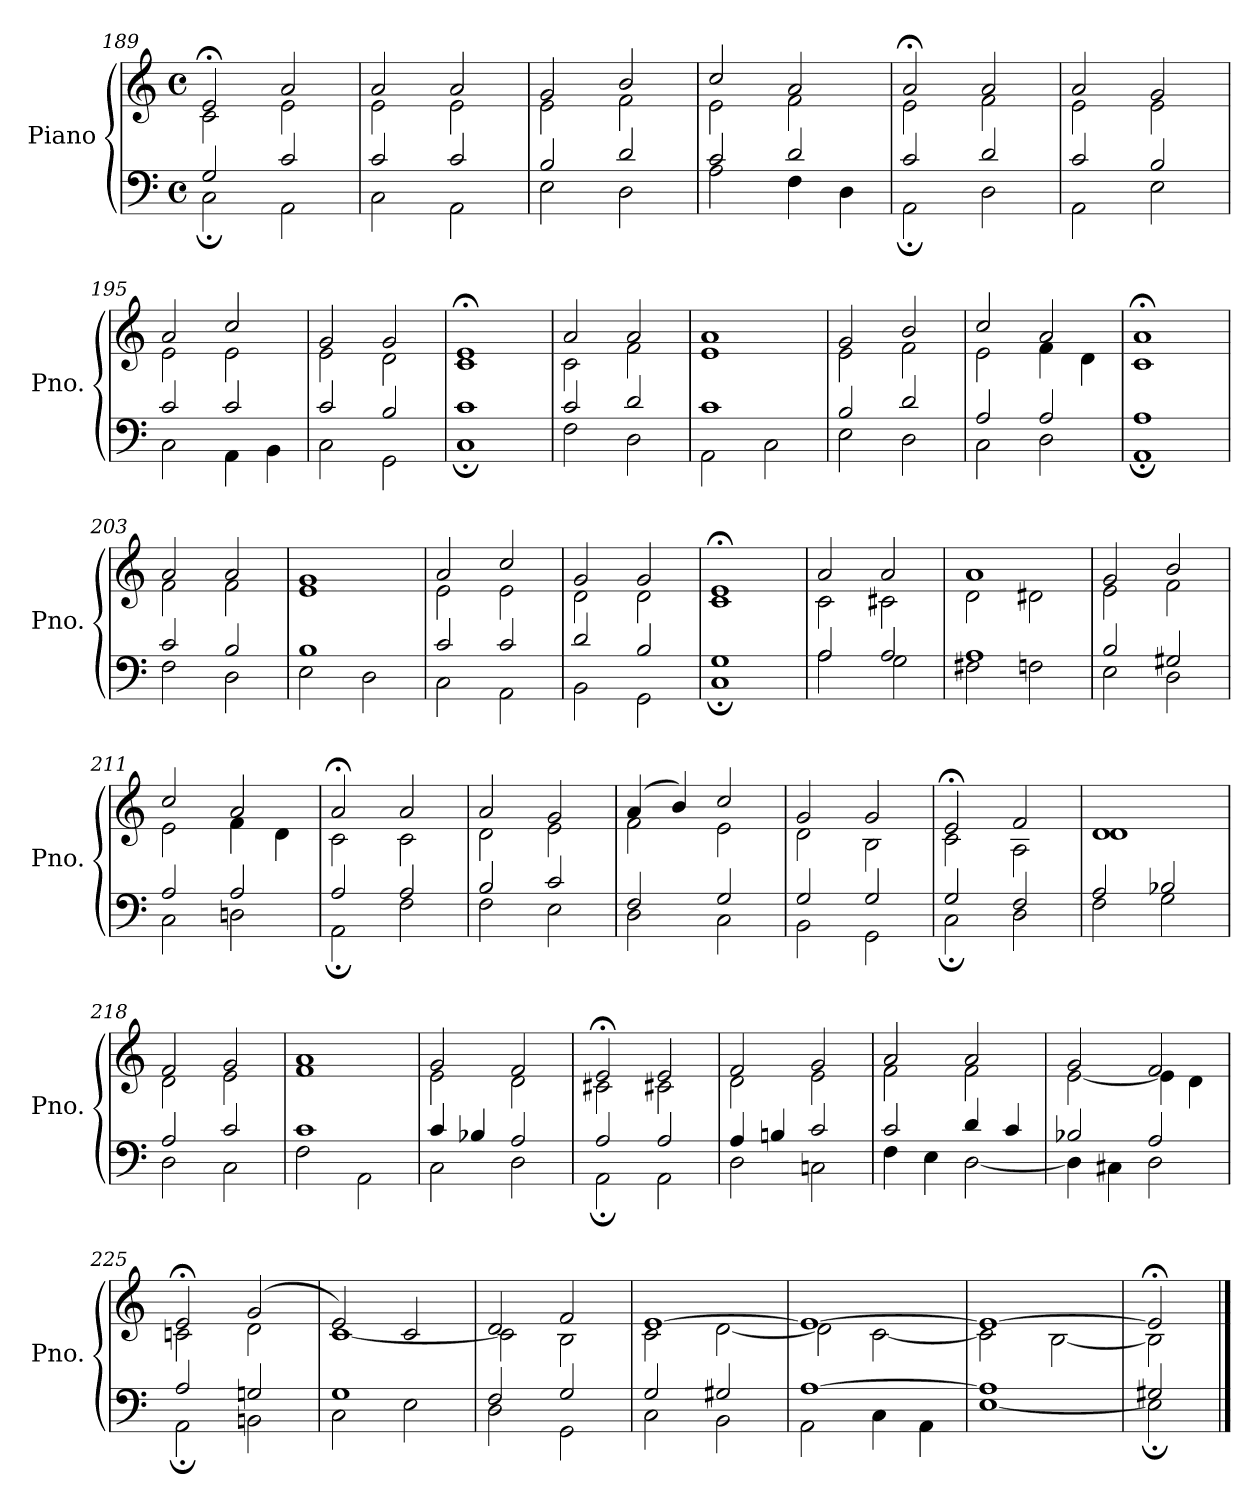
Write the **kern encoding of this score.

**kern	**kern
*part1	*part1
*staff2	*staff1
*I"Piano	*
*I'Pno.	*
!!LO:LB:g=z
*clefF4	*clefG2
*k[]	*k[]
*M4/4	*M4/4
*met(c)	*met(c)
=189	=189
*^	*^
2G/	2C;\	2e;</	2c\
2c/	2AA\	2a/	2e\
=190	=190	=190	=190
2c/	2C\	2a/	2e\
2c/	2AA\	2a/	2e\
=191	=191	=191	=191
2B/	2E\	2g/	2e\
2d/	2D\	2b/	2f\
=192	=192	=192	=192
2c/	2A\	2cc/	2e\
2d/	4F\	2a/	2f\
.	4D\	.	.
=193	=193	=193	=193
2c/	2AA;\	2a;</	2e\
2d/	2D\	2a/	2f\
=194	=194	=194	=194
2c/	2AA\	2a/	2e\
2B/	2E\	2g/	2e\
=195	=195	=195	=195
2c/	2C\	2a/	2e\
2c/	4AA\	2cc/	2e\
.	4BB\	.	.
=196	=196	=196	=196
2c/	2C\	2g/	2e\
2B/	2GG\	2g/	2d\
=197	=197	=197	=197
1c	1C;	1e;<	1c
!!LO:LB:g=z	!!
=198	=198	=198	=198
2c/	2F\	2a/	2c\
2d/	2D\	2a/	2f\
=199	=199	=199	=199
1c	2AA\	1a	1e
.	2C\	.	.
=200	=200	=200	=200
2B/	2E\	2g/	2e\
2d/	2D\	2b/	2f\
=201	=201	=201	=201
2A/	2C\	2cc/	2e\
2A/	2D\	2a/	4f\
.	.	.	4d\
=202	=202	=202	=202
1A	1AA;	1a;<	1c
=203	=203	=203	=203
2c/	2F\	2a/	2f\
2B/	2D\	2a/	2f\
=204	=204	=204	=204
1B	2E\	1g	1e
.	2D\	.	.
=205	=205	=205	=205
2c/	2C\	2a/	2e\
2c/	2AA\	2cc/	2e\
=206	=206	=206	=206
2d/	2BB\	2g/	2d\
2B/	2GG\	2g/	2d\
!!LO:PB:g=z	!!
=207	=207	=207	=207
1G	1C;	1e;<	1c
=208	=208	=208	=208
2A/	2A\	2a/	2c\
2A/	2G\	2a/	2c#X\
=209	=209	=209	=209
1A	2F#X\	1a	2d\
.	2Fn\	.	2d#X\
=210	=210	=210	=210
2B/	2E\	2g/	2e\
2G#X/	2D\	2b/	2f\
=211	=211	=211	=211
2A/	2C\	2cc/	2e\
2A/	2Dn\	2a/	4f\
.	.	.	4d\
=212	=212	=212	=212
2A/	2AA;\	2a;</	2c\
2A/	2F\	2a/	2c\
=213	=213	=213	=213
2B/	2F\	2a/	2d\
2c/	2E\	2g/	2e\
=214	=214	=214	=214
2F/	2D\	(4a/	2f\
.	.	4b/)	.
2G/	2C\	2cc/	2e\
=215	=215	=215	=215
2G/	2BB\	2g/	2d\
2G/	2GG\	2g/	2B\
!!LO:LB:g=z	!!
=216	=216	=216	=216
2G/	2C;\	2e;</	2c\
2F/	2D\	2f/	2A\
=217	=217	=217	=217
2A/	2F\	1d	1d
2B-X/	2G\	.	.
=218	=218	=218	=218
2A/	2D\	2f/	2d\
2c/	2C\	2g/	2e\
=219	=219	=219	=219
1c	2F\	1a	1f
.	2AA\	.	.
=220	=220	=220	=220
4c/	2C\	2g/	2e\
4B-X/	.	.	.
2A/	2D\	2f/	2d\
=221	=221	=221	=221
2A/	2AA;\	2e;</	2c#X\
2A/	2AA\	2e/	2c#X\
=222	=222	=222	=222
4A/	2D\	2f/	2d\
4Bn/	.	.	.
2c/	2Cn\	2g/	2e\
=223	=223	=223	=223
2c/	4F\	2a/	2f\
.	4E\	.	.
4d/	[2D\	2a/	2f\
4c/	.	.	.
=224	=224	=224	=224
2B-X/	4D\]	2g/	[2e\
.	4C#X\	.	.
2A/	2D\	2f/	4e\]
.	.	.	4d\
!!LO:LB:g=z	!!
=225	=225	=225	=225
2A/	2AA;\	2e;</	2cn\
2Gn/	2BBn\	(2g/	2d\
=226	=226	=226	=226
1G	2C\	2e/)	[1c
.	2E\	2c/	.
=227	=227	=227	=227
2F/	2D\	2d/	2c\]
2G/	2GG\	2f/	2B\
=228	=228	=228	=228
2G/	2C\	[1e	2c\
2G#X/	2BB\	.	[2d\
=229	=229	=229	=229
[1A	2AA\	1e_	2d\]
.	4C\	.	[2c\
.	4AA\	.	.
=230	=230	=230	=230
1A]	[1E	1e_	2c\]
.	.	.	[2B\
=231	=231	=231	=231
2G#X/	2E;\]	2e;</]	2B\]
*v	*v	*	*
*	*v	*v
==	==
*-	*-
